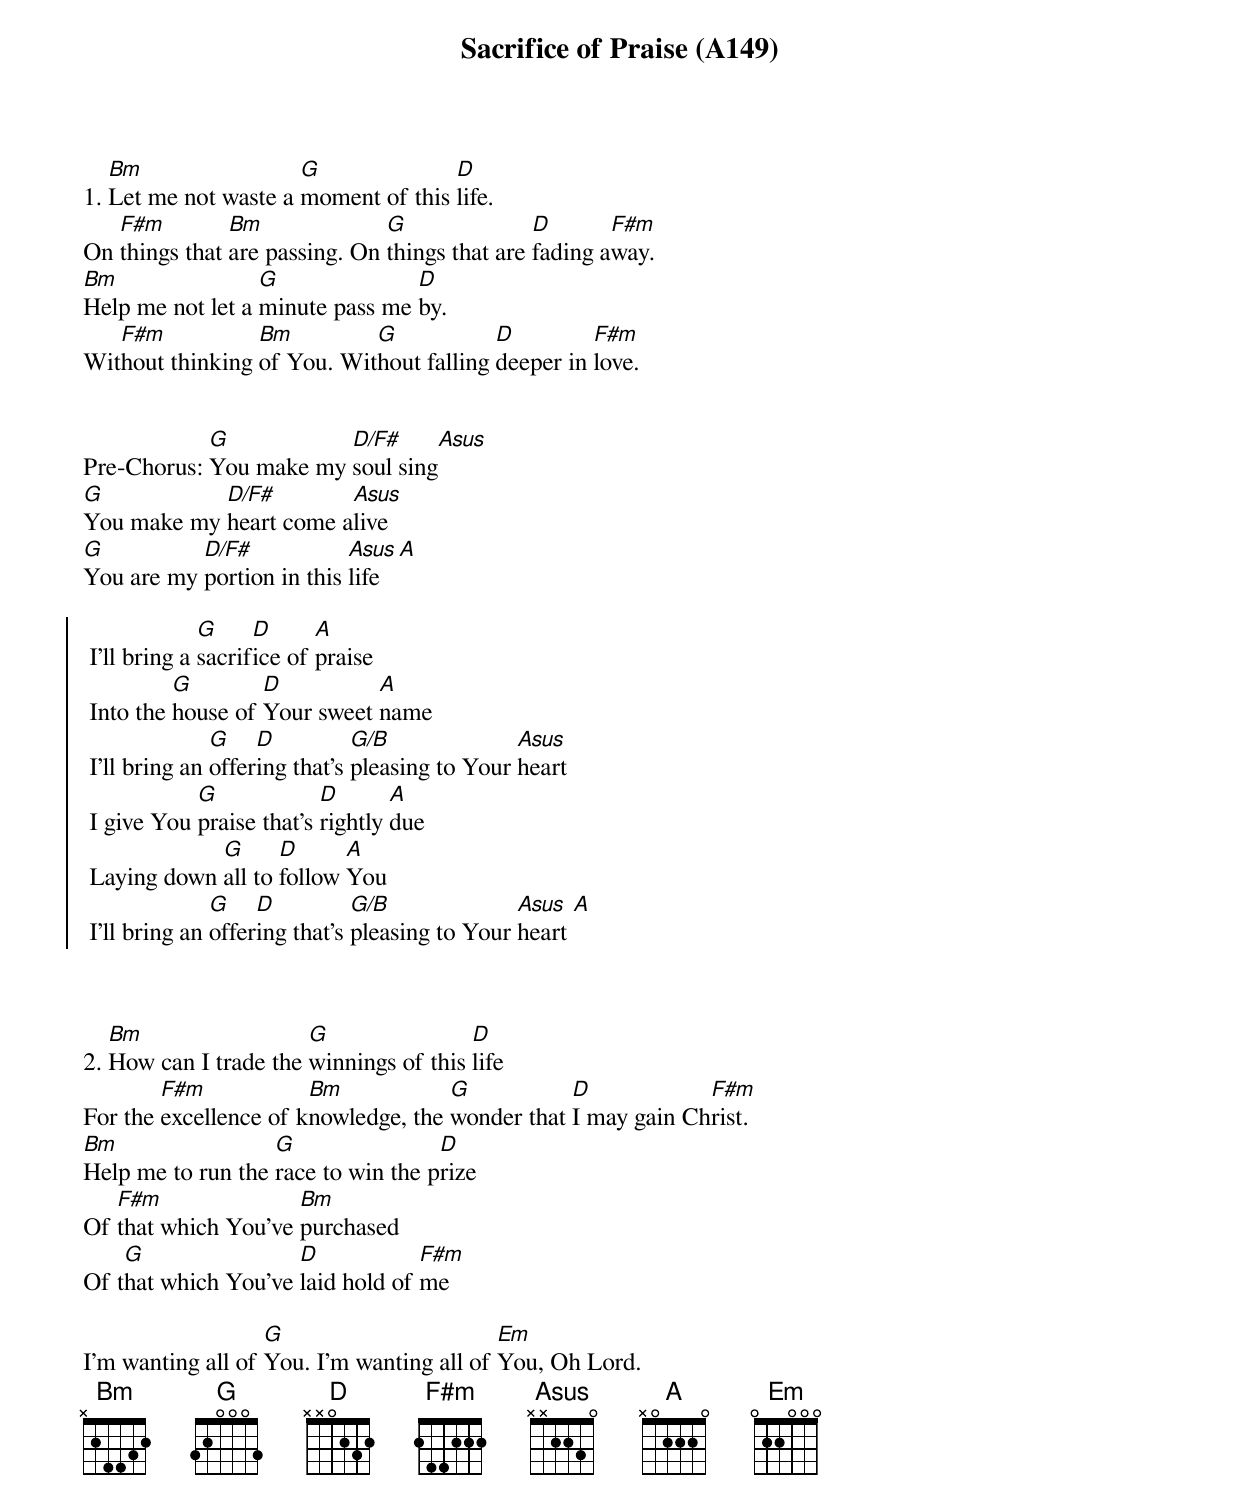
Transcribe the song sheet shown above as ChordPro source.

{title: Sacrifice of Praise (A149)}
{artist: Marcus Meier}

1. [Bm]Let me not waste a [G]moment of this [D]life.
On [F#m]things that [Bm]are passing. On [G]things that are [D]fading a[F#m]way.
[Bm]Help me not let a [G]minute pass me [D]by.
Wit[F#m]hout thinking [Bm]of You. Wit[G]hout falling [D]deeper in [F#m]love.


Pre-Chorus: [G]You make my [D/F#]soul sing[Asus]
[G]You make my [D/F#]heart come a[Asus]live
[G]You are my [D/F#]portion in this [Asus]life [A]

{soc}
 I'll bring a [G]sacrif[D]ice of [A]praise
 Into the [G]house of [D]Your sweet [A]name
 I'll bring an [G]offer[D]ing that's [G/B]pleasing to Your [Asus]heart
 I give You [G]praise that's [D]rightly [A]due
 Laying down [G]all to [D]follow [A]You
 I'll bring an [G]offer[D]ing that's [G/B]pleasing to Your [Asus]heart [A]
 {eoc}



2. [Bm]How can I trade the [G]winnings of this [D]life
For the [F#m]excellence of k[Bm]nowledge, the [G]wonder that [D]I may gain Ch[F#m]rist.
[Bm]Help me to run the [G]race to win the p[D]rize
Of [F#m]that which You've [Bm]purchased
Of t[G]hat which You've [D]laid hold of [F#m]me

I'm wanting all of [G]You. I'm wanting all of [Em]You, Oh Lord.
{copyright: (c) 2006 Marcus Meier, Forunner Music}
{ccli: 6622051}
